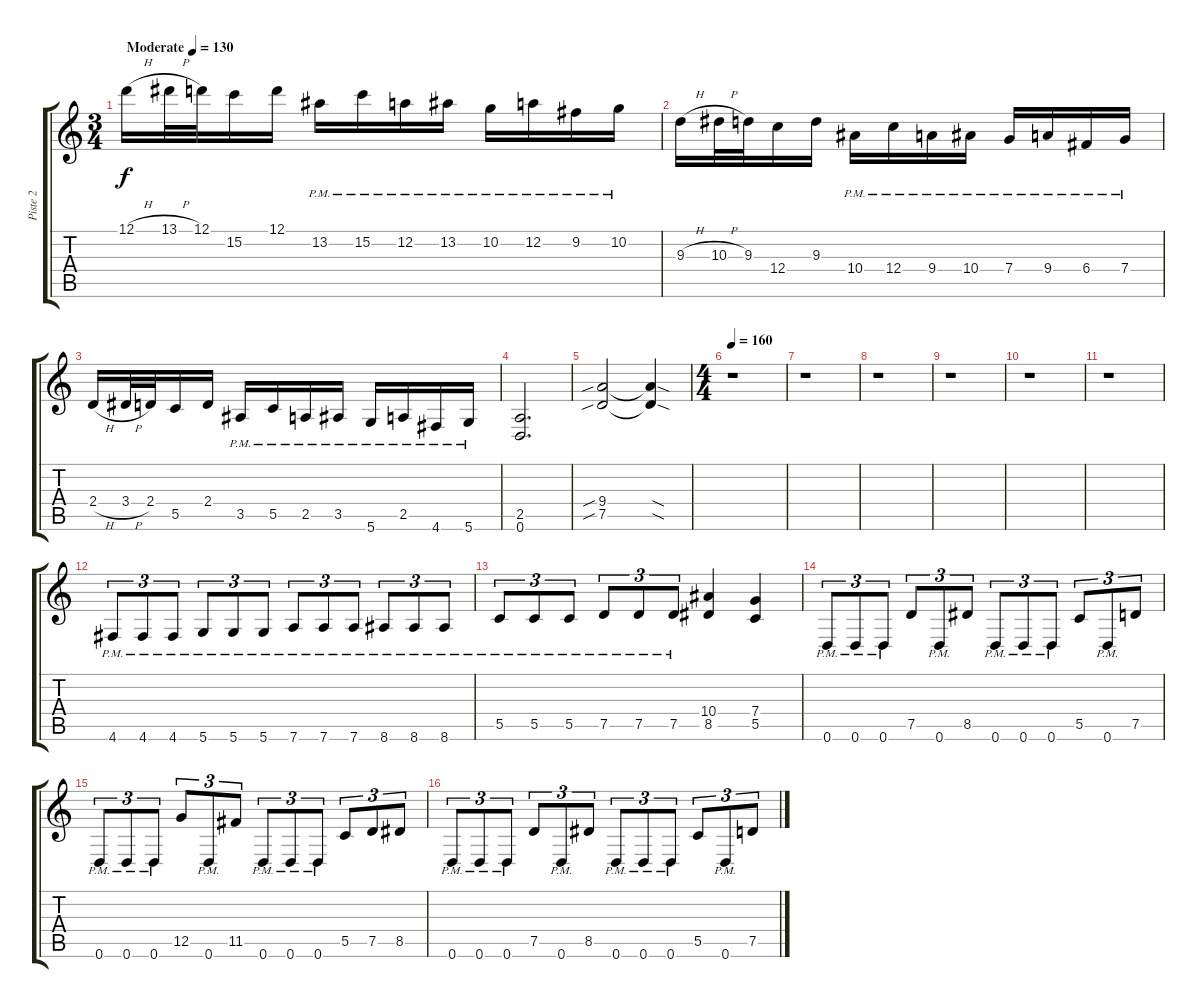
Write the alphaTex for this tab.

\track ("Piste 2" "Piste 2") {instrument distortionguitar}
\staff {score tabs}
\tuning (D4 A3 F3 C3 G2 D2) {hide}
\ts (3 4)
\tempo (130 "Moderate")
\clef g2
\ks c
12.1{h}.16{dy f instrument distortionguitar} 13.1{h}.32 12.1.32 15.2.16 12.1.16 13.2{pm}.16 15.2{pm}.16 12.2{pm}.16 13.2{pm}.16 10.2{pm}.16 12.2{pm}.16 9.2{pm}.16 10.2{pm}.16 |
9.3{h}.16 10.3{h}.32 9.3.32 12.4.16 9.3.16 10.4{pm}.16 12.4{pm}.16 9.4{pm}.16 10.4{pm}.16 7.4{pm}.16 9.4{pm}.16 6.4{pm}.16 7.4{pm}.16 |
2.4{h}.16 3.4{h}.32 2.4.32 5.5.16 2.4.16 3.5{pm}.16 5.5{pm}.16 2.5{pm}.16 3.5{pm}.16 5.6{pm}.16 2.5{pm}.16 4.6{pm}.16 5.6{pm}.16 |
(2.5 0.6).2{d} |
(9.4{sib} 7.5{sib}).2 (9.4{sod t} 7.5{sod t}).4 |
\ts (4 4)
\tempo 160
r.1 |
r.1 |
r.1 |
r.1 |
r.1 |
r.1 |
4.6{pm}.8{tu (3 2)} 4.6{pm}.8{tu (3 2)} 4.6{pm}.8{tu (3 2)} 5.6{pm}.8{tu (3 2)} 5.6{pm}.8{tu (3 2)} 5.6{pm}.8{tu (3 2)} 7.6{pm}.8{tu (3 2)} 7.6{pm}.8{tu (3 2)} 7.6{pm}.8{tu (3 2)} 8.6{pm}.8{tu (3 2)} 8.6{pm}.8{tu (3 2)} 8.6{pm}.8{tu (3 2)} |
5.5{pm}.8{tu (3 2)} 5.5{pm}.8{tu (3 2)} 5.5{pm}.8{tu (3 2)} 7.5{pm}.8{tu (3 2)} 7.5{pm}.8{tu (3 2)} 7.5{pm}.8{tu (3 2)} (10.4 8.5).4 (7.4 5.5).4 |
0.6{pm}.8{tu (3 2)} 0.6{pm}.8{tu (3 2)} 0.6{pm}.8{tu (3 2)} 7.5.8{tu (3 2)} 0.6{pm}.8{tu (3 2)} 8.5.8{tu (3 2)} 0.6{pm}.8{tu (3 2)} 0.6{pm}.8{tu (3 2)} 0.6{pm}.8{tu (3 2)} 5.5.8{tu (3 2)} 0.6{pm}.8{tu (3 2)} 7.5.8{tu (3 2)} |
0.6{pm}.8{tu (3 2)} 0.6{pm}.8{tu (3 2)} 0.6{pm}.8{tu (3 2)} 12.5.8{tu (3 2)} 0.6{pm}.8{tu (3 2)} 11.5.8{tu (3 2)} 0.6{pm}.8{tu (3 2)} 0.6{pm}.8{tu (3 2)} 0.6{pm}.8{tu (3 2)} 5.5.8{tu (3 2)} 7.5.8{tu (3 2)} 8.5.8{tu (3 2)} |
0.6{pm}.8{tu (3 2)} 0.6{pm}.8{tu (3 2)} 0.6{pm}.8{tu (3 2)} 7.5.8{tu (3 2)} 0.6{pm}.8{tu (3 2)} 8.5.8{tu (3 2)} 0.6{pm}.8{tu (3 2)} 0.6{pm}.8{tu (3 2)} 0.6{pm}.8{tu (3 2)} 5.5.8{tu (3 2)} 0.6{pm}.8{tu (3 2)} 7.5.8{tu (3 2)}
